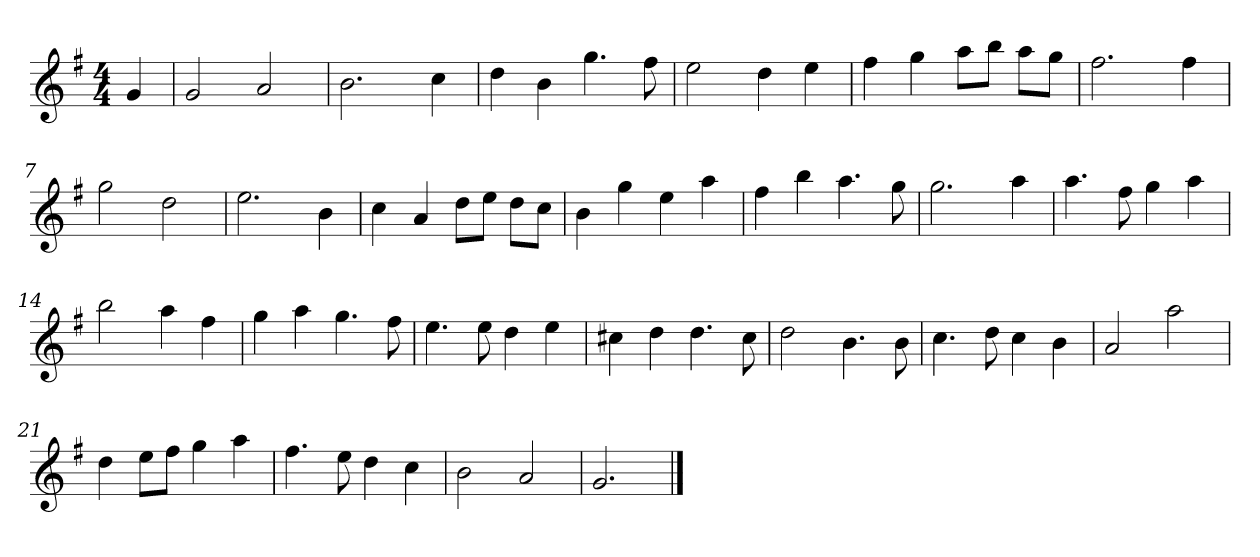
**kern
*part1
*staff1
*k[f#]
*M4/4
*MM120
=
4g
=1
2g
2a
=2
2.b
4cc
=3
4dd
4b
4.gg
8ff#
=4
2ee
4dd
4ee
=5
4ff#
4gg
8aaL
8bbJ
8aaL
8ggJ
=6
2.ff#
4ff#
=7
2gg
2dd
=8
2.ee
4b
=9
4cc
4a
8ddL
8eeJ
8ddL
8ccJ
=10
4b
4gg
4ee
4aa
=11
4ff#
4bb
4.aa
8gg
=12
2.gg
4aa
=13
4.aa
8ff#
4gg
4aa
=14
2bb
4aa
4ff#
=15
4gg
4aa
4.gg
8ff#
=16
4.ee
8ee
4dd
4ee
=17
4cc#X
4dd
4.dd
8cc#
=18
2dd
4.b
8b
=19
4.cc
8dd
4cc
4b
=20
2a
2aa
=21
4dd
8eeL
8ff#J
4gg
4aa
=22
4.ff#
8ee
4dd
4cc
=23
2b
2a
=24
2.g
==
*-
